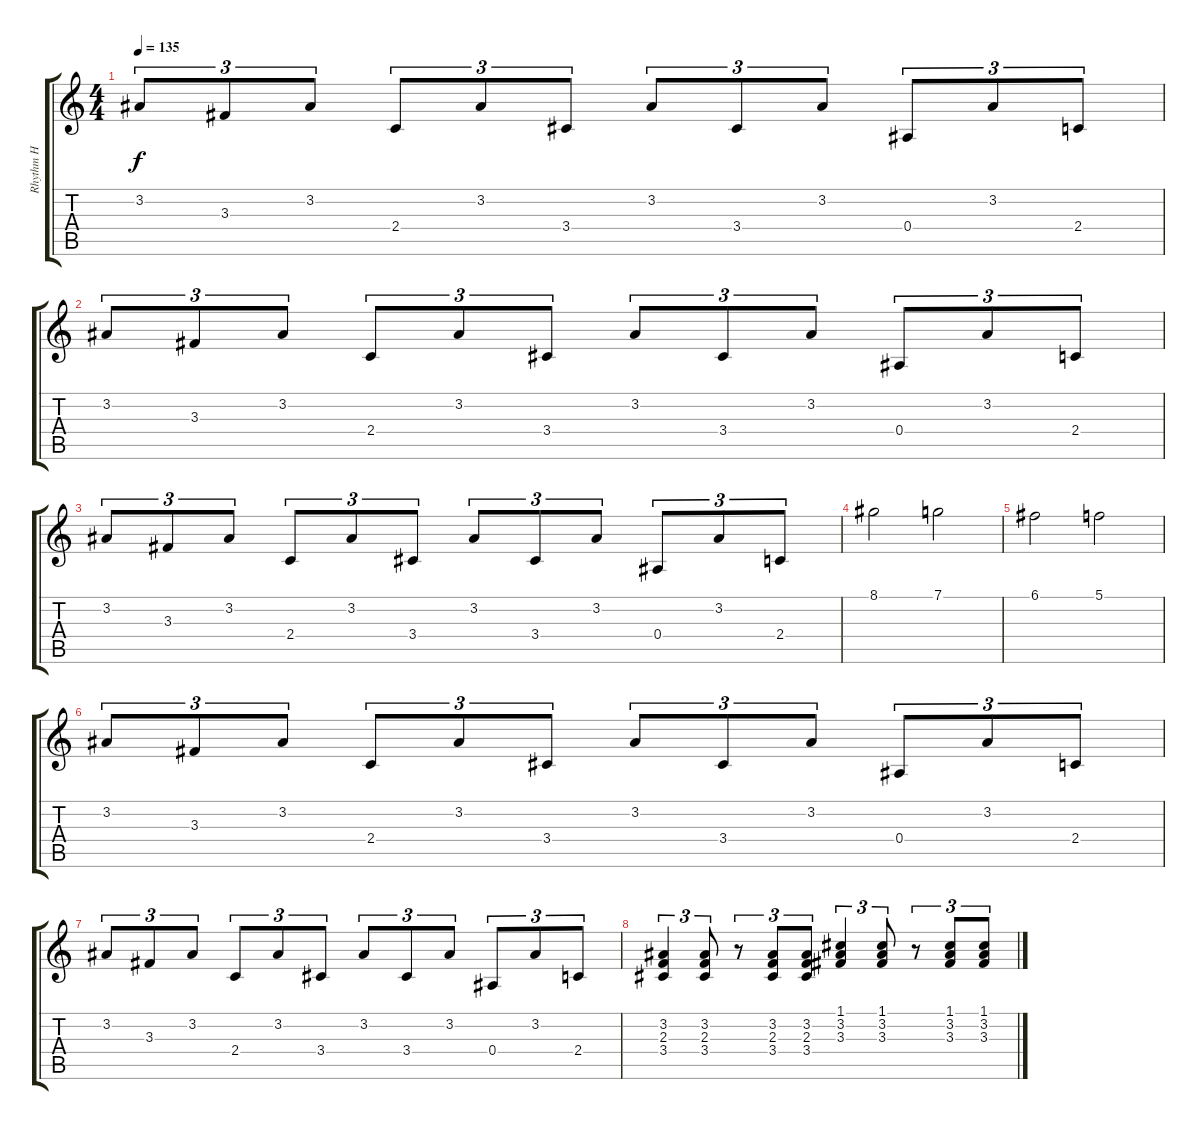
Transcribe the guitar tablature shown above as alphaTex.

\track ("Rhythm H" "Rhythm H") {instrument distortionguitar}
\staff {score tabs}
\tuning (C4 G3 Eb3 Bb2 F2 C2) {hide}
\ts (4 4)
\tempo 135
\clef g2
\ks c
3.2.8{tu (3 2) dy f instrument overdrivenguitar} 3.3.8{tu (3 2)} 3.2.8{tu (3 2)} 2.4.8{tu (3 2)} 3.2.8{tu (3 2)} 3.4.8{tu (3 2)} 3.2.8{tu (3 2)} 3.4.8{tu (3 2)} 3.2.8{tu (3 2)} 0.4.8{tu (3 2)} 3.2.8{tu (3 2)} 2.4.8{tu (3 2)} |
3.2.8{tu (3 2) instrument overdrivenguitar} 3.3.8{tu (3 2)} 3.2.8{tu (3 2)} 2.4.8{tu (3 2)} 3.2.8{tu (3 2)} 3.4.8{tu (3 2)} 3.2.8{tu (3 2)} 3.4.8{tu (3 2)} 3.2.8{tu (3 2)} 0.4.8{tu (3 2)} 3.2.8{tu (3 2)} 2.4.8{tu (3 2)} |
3.2.8{tu (3 2) instrument overdrivenguitar} 3.3.8{tu (3 2)} 3.2.8{tu (3 2)} 2.4.8{tu (3 2)} 3.2.8{tu (3 2)} 3.4.8{tu (3 2)} 3.2.8{tu (3 2)} 3.4.8{tu (3 2)} 3.2.8{tu (3 2)} 0.4.8{tu (3 2)} 3.2.8{tu (3 2)} 2.4.8{tu (3 2)} |
8.1.2 7.1.2 |
6.1.2 5.1.2 |
3.2.8{tu (3 2) instrument overdrivenguitar} 3.3.8{tu (3 2)} 3.2.8{tu (3 2)} 2.4.8{tu (3 2)} 3.2.8{tu (3 2)} 3.4.8{tu (3 2)} 3.2.8{tu (3 2)} 3.4.8{tu (3 2)} 3.2.8{tu (3 2)} 0.4.8{tu (3 2)} 3.2.8{tu (3 2)} 2.4.8{tu (3 2)} |
3.2.8{tu (3 2) instrument overdrivenguitar} 3.3.8{tu (3 2)} 3.2.8{tu (3 2)} 2.4.8{tu (3 2)} 3.2.8{tu (3 2)} 3.4.8{tu (3 2)} 3.2.8{tu (3 2)} 3.4.8{tu (3 2)} 3.2.8{tu (3 2)} 0.4.8{tu (3 2)} 3.2.8{tu (3 2)} 2.4.8{tu (3 2)} |
(3.2 2.3 3.4).4{tu (3 2)} (3.2 2.3 3.4).8{tu (3 2)} r.8{tu (3 2)} (3.2 2.3 3.4).8{tu (3 2)} (3.2 2.3 3.4).8{tu (3 2)} (1.1 3.2 3.3).4{tu (3 2)} (1.1 3.2 3.3).8{tu (3 2)} r.8{tu (3 2)} (1.1 3.2 3.3).8{tu (3 2)} (1.1 3.2 3.3).8{tu (3 2)}
